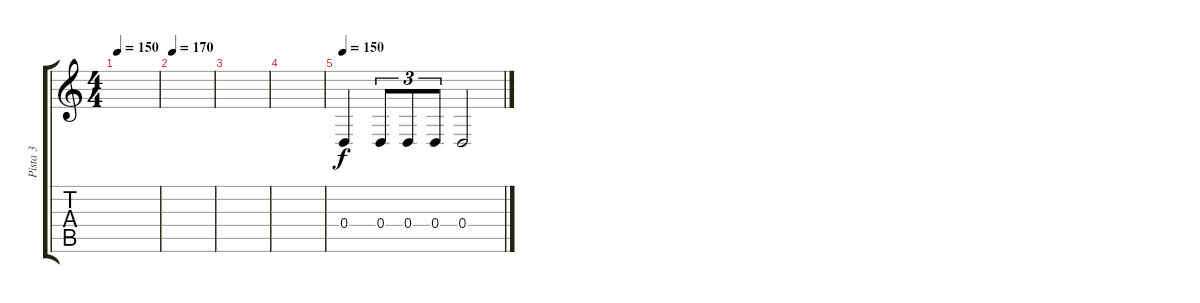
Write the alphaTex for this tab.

\track ("Pista 3" "Pista 3") {instrument trombone}
\staff {score tabs}
\tuning (E4 B3 G3 D3 A2 E2) {hide}
\ts (4 4)
\tempo 150
\clef g2
\ks c
|
\tempo 170
|
|
|
\tempo 150
0.4.4 0.4.8{tu (3 2)} 0.4.8{tu (3 2)} 0.4.8{tu (3 2)} 0.4.2
